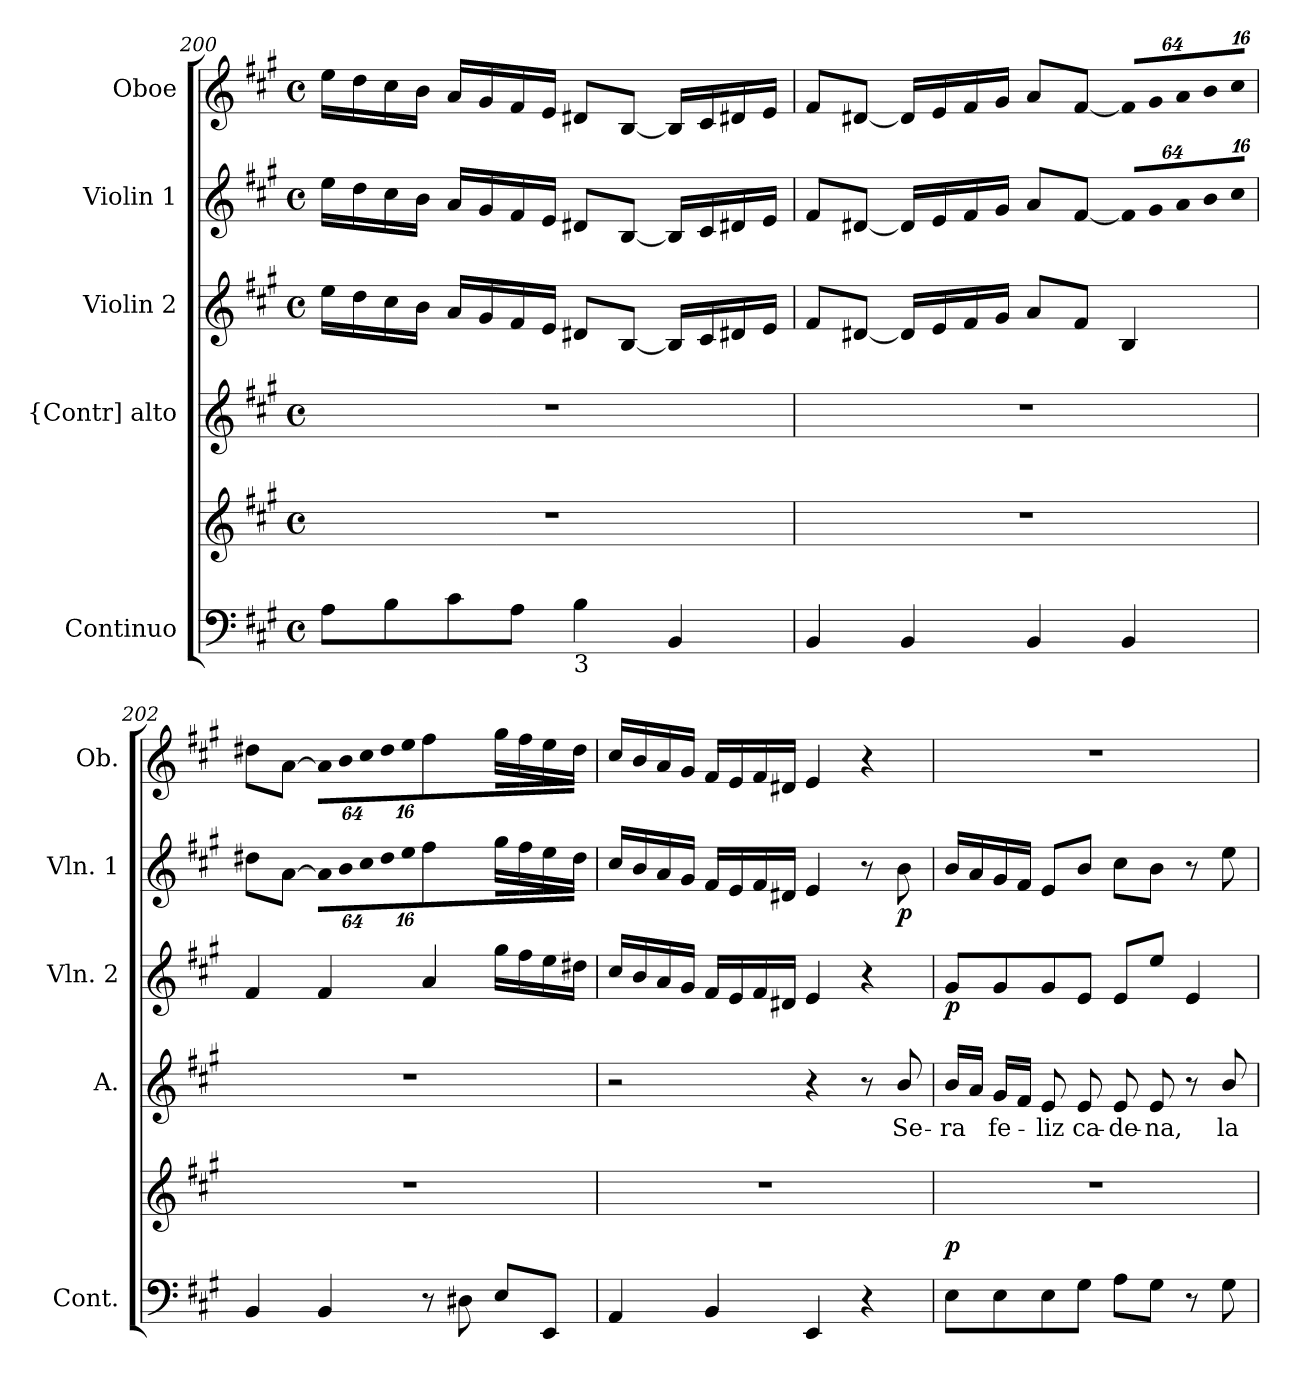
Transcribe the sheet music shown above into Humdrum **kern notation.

**kern	**kern	**dynam	**kern	**text	**kern	**dynam	**kern	**dynam	**kern
*part5	*part5	*part5	*part4	*part4	*part3	*part3	*part2	*part2	*part1
*staff6	*staff5	*staff5/6	*staff4	*staff4	*staff3	*staff3	*staff2	*staff2	*staff1
*I"Continuo	*	*	*I"{Contr] alto	*	*I"Violin 2	*	*I"Violin 1	*	*I"Oboe
*I'Cont.	*	*	*I'A.	*	*I'Vln. 2	*	*I'Vln. 1	*	*I'Ob.
*clefF4	*clefG2	*	*clefG2	*	*clefG2	*	*clefG2	*	*clefG2
*k[f#c#g#]	*k[f#c#g#]	*	*k[f#c#g#]	*	*k[f#c#g#]	*	*k[f#c#g#]	*	*k[f#c#g#]
*A:	*A:	*	*A:	*	*A:	*	*A:	*	*A:
*M4/4	*M4/4	*	*M4/4	*	*M4/4	*	*M4/4	*	*M4/4
*met(c)	*met(c)	*	*met(c)	*	*met(c)	*	*met(c)	*	*met(c)
=200	=200	=200	=200	=200	=200	=200	=200	=200	=200
8Ai\L	1r	.	1r	.	16eei\LL	.	16eei\LL	.	16eei\LL
.	.	.	.	.	16ddi\	.	16ddi\	.	16ddi\
8Bi\	.	.	.	.	16cc#i\	.	16cc#i\	.	16cc#i\
.	.	.	.	.	16bi\JJ	.	16bi\JJ	.	16bi\JJ
8c#i\	.	.	.	.	16ai/LL	.	16ai/LL	.	16ai/LL
.	.	.	.	.	16g#i/	.	16g#i/	.	16g#i/
8Ai\J	.	.	.	.	16f#i/	.	16f#i/	.	16f#i/
.	.	.	.	.	16ei/JJ	.	16ei/JJ	.	16ei/JJ
!LO:TX:b:t=3	!	!	!	!	!	!	!	!	!
4Bi\	.	.	.	.	8d#Xi/L	.	8d#Xi/L	.	8d#Xi/L
.	.	.	.	.	[8Bi/J	.	[8Bi/J	.	[8Bi/J
4BBi/	.	.	.	.	16Bi/LL]	.	16Bi/LL]	.	16Bi/LL]
.	.	.	.	.	16c#i/	.	16c#i/	.	16c#i/
.	.	.	.	.	16d#Xi/	.	16d#Xi/	.	16d#Xi/
.	.	.	.	.	16ei/JJ	.	16ei/JJ	.	16ei/JJ
!!LO:LB:g=z
=201	=201	=201	=201	=201	=201	=201	=201	=201	=201
4BBi/	1r	.	1r	.	8f#i/L	.	8f#i/L	.	8f#i/L
.	.	.	.	.	[8d#Xi/J	.	[8d#Xi/J	.	[8d#Xi/J
4BBi/	.	.	.	.	16d#i/LL]	.	16d#i/LL]	.	16d#i/LL]
.	.	.	.	.	16ei/	.	16ei/	.	16ei/
.	.	.	.	.	16f#i/	.	16f#i/	.	16f#i/
.	.	.	.	.	16g#i/JJ	.	16g#i/JJ	.	16g#i/JJ
4BBi/	.	.	.	.	8ai/L	.	8ai/L	.	8ai/L
.	.	.	.	.	8f#i/J	.	[8f#i/J	.	[8f#i/J
*	*	*	*	*	*	*	*Xbrackettup	*	*
!	!	!	!	!	!	!	!LO:N:vis=16	!	!
*	*	*	*	*	*	*	*	*	*Xbrackettup
!	!	!	!	!	!	!	!	!	!LO:N:vis=16
4BBi/	.	.	.	.	4Bi/	.	1024%51f#i/LL]	.	1024%51f#i/LL]
!	!	!	!	!	!	!	!LO:N:vis=16	!	!LO:N:vis=16
.	.	.	.	.	.	.	1024%51g#i/	.	1024%51g#i/
!	!	!	!	!	!	!	!LO:N:vis=16	!	!LO:N:vis=16
.	.	.	.	.	.	.	1024%51ai/	.	1024%51ai/
!	!	!	!	!	!	!	!LO:N:vis=16	!	!LO:N:vis=16
.	.	.	.	.	.	.	1024%51bi/	.	1024%51bi/
!	!	!	!	!	!	!	!LO:N:vis=16	!	!LO:N:vis=16
.	.	.	.	.	.	.	256%13cc#i/JJ	.	256%13cc#i/JJ
=202	=202	=202	=202	=202	=202	=202	=202	=202	=202
4BBi/	1r	.	1r	.	4f#i/	.	8dd#Xi\L	.	8dd#Xi\L
.	.	.	.	.	.	.	[8ai\J	.	[8ai\J
!	!	!	!	!	!	!	!LO:N:vis=16	!	!LO:N:vis=16
4BBi/	.	.	.	.	4f#i/	.	1024%51ai\LL]	.	1024%51ai\LL]
!	!	!	!	!	!	!	!LO:N:vis=16	!	!LO:N:vis=16
.	.	.	.	.	.	.	1024%51bi\	.	1024%51bi\
!	!	!	!	!	!	!	!LO:N:vis=16	!	!LO:N:vis=16
.	.	.	.	.	.	.	1024%51cc#i\	.	1024%51cc#i\
!	!	!	!	!	!	!	!LO:N:vis=16	!	!LO:N:vis=16
.	.	.	.	.	.	.	1024%51dd#i\	.	1024%51dd#i\
!	!	!	!	!	!	!	!LO:N:vis=16	!	!LO:N:vis=16
.	.	.	.	.	.	.	256%13eei\JJ	.	256%13eei\JJ
8r	.	.	.	.	4ai/	.	4ff#i\	.	4ff#i\
8D#Xi\	.	.	.	.	.	.	.	.	.
8Ei/L	.	.	.	.	16gg#i\LL	.	16gg#i\LL	.	16gg#i\LL
.	.	.	.	.	16ff#i\	.	16ff#i\	.	16ff#i\
8EEi/J	.	.	.	.	16eei\	.	16eei\	.	16eei\
.	.	.	.	.	16dd#Xi\JJ	.	16dd#i\JJ	.	16dd#i\JJ
=203	=203	=203	=203	=203	=203	=203	=203	=203	=203
4AAi/	1r	.	2r	.	16cc#i/LL	.	16cc#i/LL	.	16cc#i/LL
.	.	.	.	.	16bi/	.	16bi/	.	16bi/
.	.	.	.	.	16ai/	.	16ai/	.	16ai/
.	.	.	.	.	16g#i/JJ	.	16g#i/JJ	.	16g#i/JJ
4BBi/	.	.	.	.	16f#i/LL	.	16f#i/LL	.	16f#i/LL
.	.	.	.	.	16ei/	.	16ei/	.	16ei/
.	.	.	.	.	16f#i/	.	16f#i/	.	16f#i/
.	.	.	.	.	16d#Xi/JJ	.	16d#Xi/JJ	.	16d#Xi/JJ
4EEi/	.	.	4r	.	4ei/	.	4ei/	.	4ei/
4r	.	.	8r	.	4r	.	8r	.	4r
!	!	!	!	!LO:LY:b:color=#000000	!	!	!	!	!
.	.	.	8bi/	Se-	.	.	8bi\	p	.
!!LO:LB:g=z
=204	=204	=204	=204	=204	=204	=204	=204	=204	=204
!	!	!	!	!LO:LY:b:color=#000000	!	!	!	!	!
8Ei\L	1r	p	16bi/LL	-ra	8g#i/L	p	16bi/LL	.	1r
.	.	.	16ai/JJ	.	.	.	16ai/	.	.
!	!	!	!	!LO:LY:b:color=#000000	!	!	!	!	!
8Ei\	.	.	16g#i/LL	fe-	8g#i/	.	16g#i/	.	.
.	.	.	16f#i/JJ	.	.	.	16f#i/JJ	.	.
!	!	!	!	!LO:LY:b:color=#000000	!	!	!	!	!
8Ei\	.	.	8ei/	-liz	8g#i/	.	8ei/L	.	.
!	!	!	!	!LO:LY:b:color=#000000	!	!	!	!	!
8G#i\J	.	.	8ei/	ca-	8ei/J	.	8bi/J	.	.
!	!	!	!	!LO:LY:b:color=#000000	!	!	!	!	!
8Ai\L	.	.	8ei/	-de-	8ei/L	.	8cc#i\L	.	.
!	!	!	!	!LO:LY:b:color=#000000	!	!	!	!	!
8G#i\J	.	.	8ei/	-na,	8eei/J	.	8bi\J	.	.
8r	.	.	8r	.	4ei/	.	8r	.	.
!	!	!	!	!LO:LY:b:color=#000000	!	!	!	!	!
8G#i\	.	.	8bi/	la	.	.	8eei\	.	.
=	=	=	=	=	=	=	=	=	=
*-	*-	*-	*-	*-	*-	*-	*-	*-	*-
